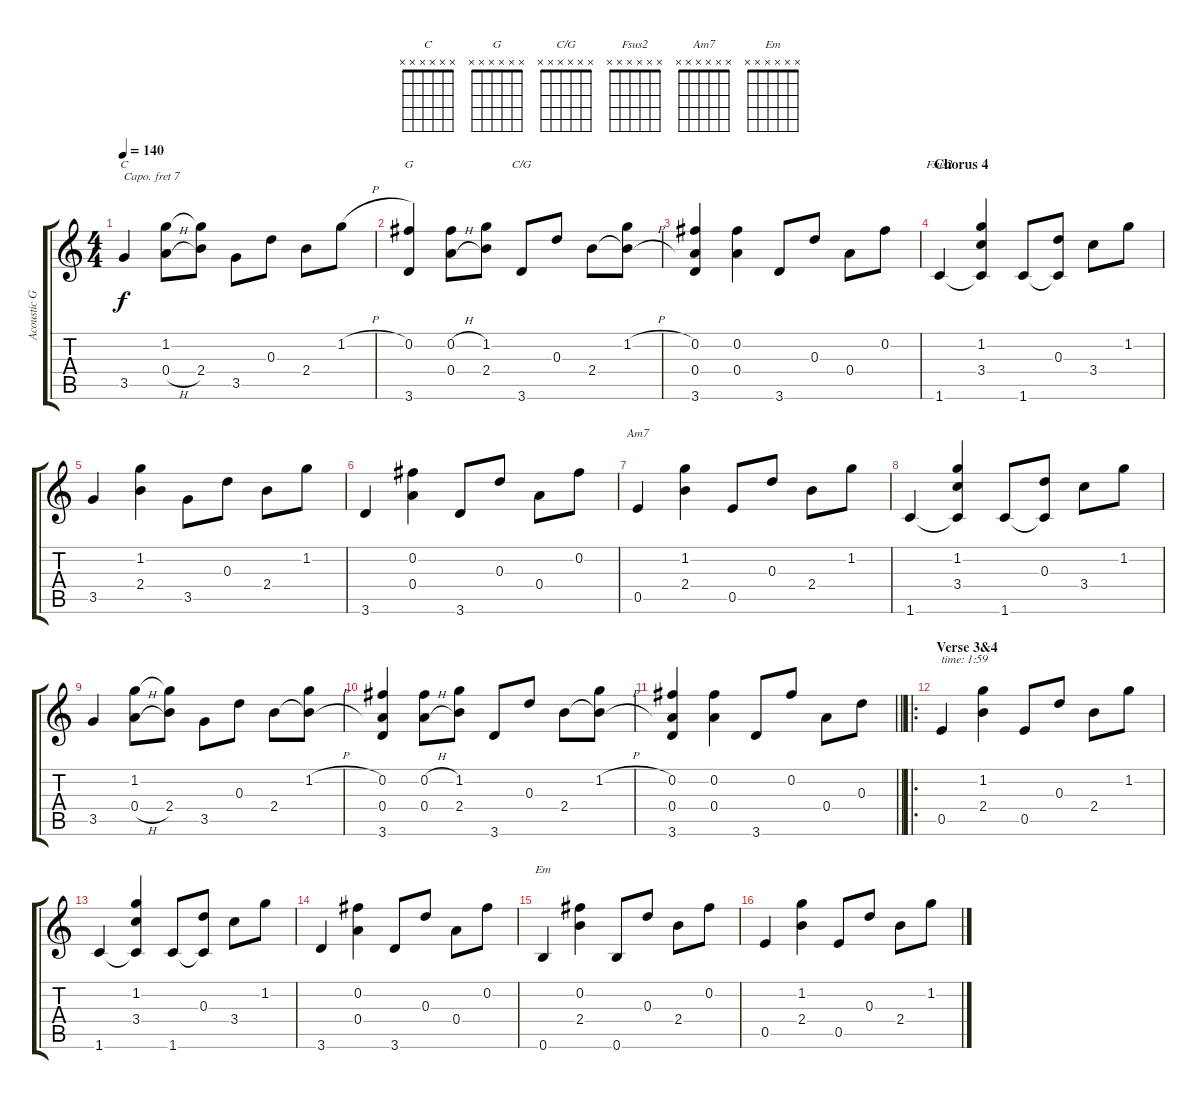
\track ("Acoustic Guitar" "Acoustic G") {solo instrument acousticguitarsteel}
\staff {score tabs}
\capo 7
\tuning (E4 B3 G3 D3 A2 E2) {hide}
\chord ("C" x x x x x x)
\chord ("G" x x x x x x)
\chord ("C/G" x x x x x x)
\chord ("Fsus2" x x x x x x)
\chord ("Am7" x x x x x x)
\chord ("Em" x x x x x x)
\ts (4 4)
\tempo 140
\clef g2
\ks c
3.5.4{ch "C" dy f} (1.2 0.4{h}).8 (1.2{t} 2.4).8 3.5.8 0.3.8 2.4.8 1.2{h}.8 |
(0.2 3.6).4{ch "G"} (0.2{h} 0.4{h}).8 (1.2 2.4).8 3.6.8{ch "C/G"} 0.3.8 2.4.8 (1.2{h} 2.4{h t}).8 |
(0.2 0.4 3.6).4 (0.2 0.4).4 3.6.8 0.3.8 0.4.8 0.2.8 |
\section ("" "Chorus 4")
1.6.4{ch "Fsus2"} (1.2 3.4 1.6{t}).4 1.6.8 (0.3 1.6{t}).8 3.4.8 1.2.8 |
3.5.4 (1.2 2.4).4 3.5.8 0.3.8 2.4.8 1.2.8 |
3.6.4 (0.2 0.4).4 3.6.8 0.3.8 0.4.8 0.2.8 |
0.5.4{ch "Am7"} (1.2 2.4).4 0.5.8 0.3.8 2.4.8 1.2.8 |
1.6.4 (1.2 3.4 1.6{t}).4 1.6.8 (0.3 1.6{t}).8 3.4.8 1.2.8 |
3.5.4 (1.2 0.4{h}).8 (1.2{t} 2.4).8 3.5.8 0.3.8 2.4.8 (1.2{h} 2.4{h t}).8 |
(0.2 0.4 3.6).4 (0.2{h} 0.4{h}).8 (1.2 2.4).8 3.6.8 0.3.8 2.4.8 (1.2{h} 2.4{h t}).8 |
\barLineRight lightlight
(0.2 0.4 3.6).4 (0.2 0.4).4 3.6.8 0.2.8 0.4.8 0.3.8 |
\ro
\section ("" "Verse 3&4")
0.5.4{txt "time: 1:59"} (1.2 2.4).4 0.5.8 0.3.8 2.4.8 1.2.8 |
1.6.4 (1.2 3.4 1.6{t}).4 1.6.8 (0.3 1.6{t}).8 3.4.8 1.2.8 |
3.6.4 (0.2 0.4).4 3.6.8 0.3.8 0.4.8 0.2.8 |
0.6.4{ch "Em"} (0.2 2.4).4 0.6.8 0.3.8 2.4.8 0.2.8 |
0.5.4 (1.2 2.4).4 0.5.8 0.3.8 2.4.8 1.2.8
